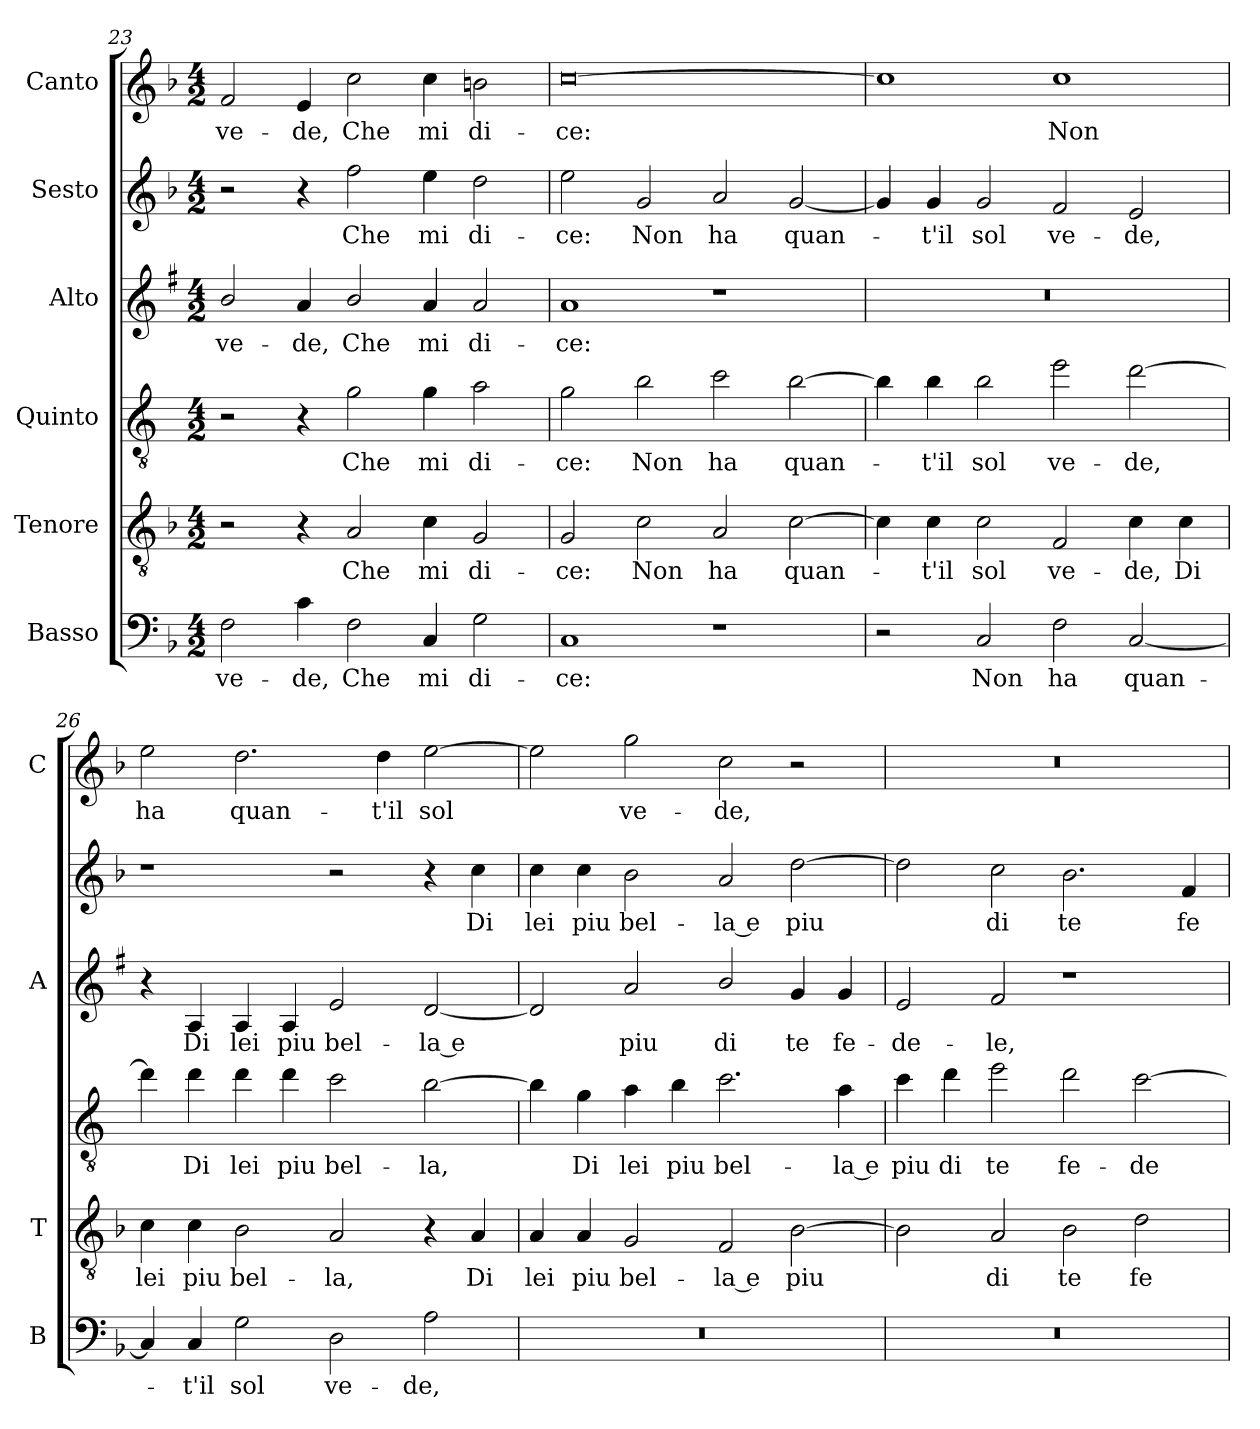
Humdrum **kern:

**kern	**text	**kern	**text	**kern	**text	**kern	**text	**kern	**text	**kern	**text
*part6	*part6	*part5	*part5	*part4	*part4	*part3	*part3	*part2	*part2	*part1	*part1
*staff6	*staff6	*staff5	*staff5	*staff4	*staff4	*staff3	*staff3	*staff2	*staff2	*staff1	*staff1
*I"Basso	*	*I"Tenore	*	*I"Quinto	*	*I"Alto	*	*I"Sesto	*	*I"Canto	*
*I'B	*	*I'T	*	*	*	*I'A	*	*	*	*I'C	*
*clefF4	*	*clefGv2	*	*clefGv2	*	*clefG2	*	*clefG2	*	*clefG2	*
*	*	*	*	*ITrd4c7	*	*ITrd1c2	*	*	*	*	*
*k[b-]	*	*k[b-]	*	*k[b-]	*	*k[b-]	*	*k[b-]	*	*k[b-]	*
*F:	*	*F:	*	*F:	*	*F:	*	*F:	*	*F:	*
*M4/2	*	*M4/2	*	*M4/2	*	*M4/2	*	*M4/2	*	*M4/2	*
=23	=23	=23	=23	=23	=23	=23	=23	=23	=23	=23	=23
!	!LO:LY:b	!	!	!	!	!	!LO:LY:b	!	!	!	!LO:LY:b
2F\	ve-	2r	.	2r	.	2a/	ve-	2r	.	2f/	ve-
!	!LO:LY:b	!	!	!	!	!	!LO:LY:b	!	!	!	!LO:LY:b
4c\	-de,	4r	.	4r	.	4g/	-de,	4r	.	4e/	-de,
!	!LO:LY:b	!	!LO:LY:b	!	!LO:LY:b	!	!LO:LY:b	!	!LO:LY:b	!	!LO:LY:b
2F\	Che	2A/	Che	2c\	Che	2a/	Che	2ff\	Che	2cc\	Che
!	!LO:LY:b	!	!LO:LY:b	!	!LO:LY:b	!	!LO:LY:b	!	!LO:LY:b	!	!LO:LY:b
4C/	mi	4c\	mi	4c\	mi	4g/	mi	4ee\	mi	4cc\	mi
!	!LO:LY:b	!	!LO:LY:b	!	!LO:LY:b	!	!LO:LY:b	!	!LO:LY:b	!	!LO:LY:b
2G\	di-	2G/	di-	2d\	di-	2g/	di-	2dd\	di-	2bn\	di-
=24	=24	=24	=24	=24	=24	=24	=24	=24	=24	=24	=24
!	!LO:LY:b	!	!LO:LY:b	!	!LO:LY:b	!	!LO:LY:b	!	!LO:LY:b	!	!LO:LY:b
1C	-ce:	2G/	-ce:	2c\	-ce:	1g	-ce:	2ee\	-ce:	[0cc	-ce:
!	!	!	!LO:LY:b	!	!LO:LY:b	!	!	!	!LO:LY:b	!	!
.	.	2c\	Non	2e\	Non	.	.	2g/	Non	.	.
!	!	!	!LO:LY:b	!	!LO:LY:b	!	!	!	!LO:LY:b	!	!
1r	.	2A/	ha	2f\	ha	1r	.	2a/	ha	.	.
!	!	!	!LO:LY:b	!	!LO:LY:b	!	!	!	!LO:LY:b	!	!
.	.	[2c\	quan-	[2e\	quan-	.	.	[2g/	quan-	.	.
=25	=25	=25	=25	=25	=25	=25	=25	=25	=25	=25	=25
2r	.	4c\]	.	4e\]	.	0r	.	4g/]	.	1cc]	.
!	!	!	!LO:LY:b	!	!LO:LY:b	!	!	!	!LO:LY:b	!	!
.	.	4c\	-t'il	4e\	-t'il	.	.	4g/	-t'il	.	.
!	!LO:LY:b	!	!LO:LY:b	!	!LO:LY:b	!	!	!	!LO:LY:b	!	!
2C/	Non	2c\	sol	2e\	sol	.	.	2g/	sol	.	.
!	!LO:LY:b	!	!LO:LY:b	!	!LO:LY:b	!	!	!	!LO:LY:b	!	!LO:LY:b
2F\	ha	2F/	ve-	2a\	ve-	.	.	2f/	ve-	1cc	Non
!	!LO:LY:b	!	!LO:LY:b	!	!LO:LY:b	!	!	!	!LO:LY:b	!	!
[2C/	quan-	4c\	-de,	[2g\	-de,	.	.	2e/	-de,	.	.
!	!	!	!LO:LY:b	!	!	!	!	!	!	!	!
.	.	4c\	Di	.	.	.	.	.	.	.	.
!!LO:LB:g=z
=26	=26	=26	=26	=26	=26	=26	=26	=26	=26	=26	=26
!	!	!	!LO:LY:b	!	!	!	!	!	!	!	!LO:LY:b
4C/]	.	4c\	lei	4g\]	.	4r	.	1r	.	2ee\	ha
!	!LO:LY:b	!	!LO:LY:b	!	!LO:LY:b	!	!LO:LY:b	!	!	!	!
4C/	-t'il	4c\	piu	4g\	Di	4G/	Di	.	.	.	.
!	!LO:LY:b	!	!LO:LY:b	!	!LO:LY:b	!	!LO:LY:b	!	!	!	!LO:LY:b
2G\	sol	2B-\	bel-	4g\	lei	4G/	lei	.	.	2.dd\	quan-
!	!	!	!	!	!LO:LY:b	!	!LO:LY:b	!	!	!	!
.	.	.	.	4g\	piu	4G/	piu	.	.	.	.
!	!LO:LY:b	!	!LO:LY:b	!	!LO:LY:b	!	!LO:LY:b	!	!	!	!
2D\	ve-	2A/	-la,	2f\	bel-	2d/	bel-	2r	.	.	.
!	!	!	!	!	!	!	!	!	!	!	!LO:LY:b
.	.	.	.	.	.	.	.	.	.	4dd\	-t'il
!	!LO:LY:b	!	!	!	!LO:LY:b	!	!LO:LY:b	!	!	!	!LO:LY:b
2A\	-de,	4r	.	[2e\	-la,	[2c/	-la e	4r	.	[2ee\	sol
!	!	!	!LO:LY:b	!	!	!	!	!	!LO:LY:b	!	!
.	.	4A/	Di	.	.	.	.	4cc\	Di	.	.
=27	=27	=27	=27	=27	=27	=27	=27	=27	=27	=27	=27
!	!	!	!LO:LY:b	!	!	!	!	!	!LO:LY:b	!	!
0r	.	4A/	lei	4e\]	.	2c/]	.	4cc\	lei	2ee\]	.
!	!	!	!LO:LY:b	!	!LO:LY:b	!	!	!	!LO:LY:b	!	!
.	.	4A/	piu	4c\	Di	.	.	4cc\	piu	.	.
!	!	!	!LO:LY:b	!	!LO:LY:b	!	!LO:LY:b	!	!LO:LY:b	!	!LO:LY:b
.	.	2G/	bel-	4d\	lei	2g/	piu	2b-\	bel-	2gg\	ve-
!	!	!	!	!	!LO:LY:b	!	!	!	!	!	!
.	.	.	.	4e\	piu	.	.	.	.	.	.
!	!	!	!LO:LY:b	!	!LO:LY:b	!	!LO:LY:b	!	!LO:LY:b	!	!LO:LY:b
.	.	2F/	-la e	2.f\	bel-	2a/	di	2a/	-la e	2cc\	-de,
!	!	!	!LO:LY:b	!	!	!	!LO:LY:b	!	!LO:LY:b	!	!
.	.	[2B-\	piu	.	.	4f/	te	[2dd\	piu	2r	.
!	!	!	!	!	!LO:LY:b	!	!LO:LY:b	!	!	!	!
.	.	.	.	4d\	-la e	4f/	fe-	.	.	.	.
=28	=28	=28	=28	=28	=28	=28	=28	=28	=28	=28	=28
!	!	!	!	!	!LO:LY:b	!	!LO:LY:b	!	!	!	!
0r	.	2B-\]	.	4f\	piu	2d/	-de-	2dd\]	.	0r	.
!	!	!	!	!	!LO:LY:b	!	!	!	!	!	!
.	.	.	.	4g\	di	.	.	.	.	.	.
!	!	!	!LO:LY:b	!	!LO:LY:b	!	!LO:LY:b	!	!LO:LY:b	!	!
.	.	2A/	di	2a\	te	2e/	-le,	2cc\	di	.	.
!	!	!	!LO:LY:b	!	!LO:LY:b	!	!	!	!LO:LY:b	!	!
.	.	2B-\	te	2g\	fe-	1r	.	2.b-\	te	.	.
!	!	!	!LO:LY:b	!	!LO:LY:b	!	!	!	!	!	!
.	.	2d\	fe-	[2f\	-de-	.	.	.	.	.	.
!	!	!	!	!	!	!	!	!	!LO:LY:b	!	!
.	.	.	.	.	.	.	.	4f/	fe-	.	.
=	=	=	=	=	=	=	=	=	=	=	=
*-	*-	*-	*-	*-	*-	*-	*-	*-	*-	*-	*-
